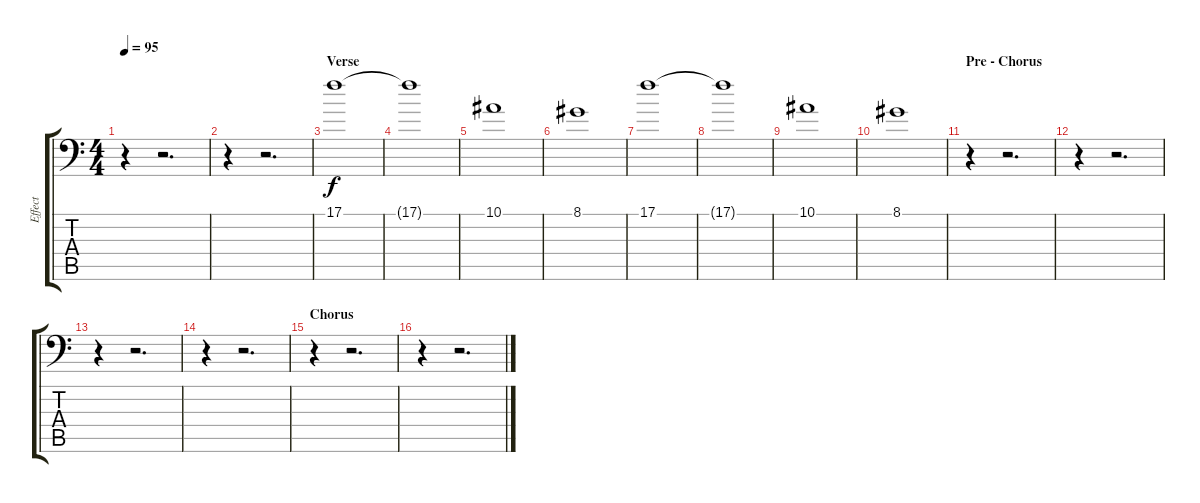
\track ("Effect" "Effect") {instrument pad1newage}
\staff {score tabs}
\tuning (C4 G3 Eb3 Bb2 F2 Bb1) {hide}
\ts (4 4)
\tempo 95
\clef f4
\ks c
r.4{dy f} r.2{d} |
r.4 r.2{d} |
\section ("" "Verse")
17.1.1 |
17.1{t}.1 |
10.1.1 |
8.1.1 |
17.1.1 |
17.1{t}.1 |
10.1.1 |
8.1.1 |
\section ("" "Pre - Chorus")
r.4 r.2{d} |
r.4 r.2{d} |
r.4 r.2{d} |
r.4 r.2{d} |
\section ("" "Chorus")
r.4 r.2{d} |
r.4 r.2{d}
